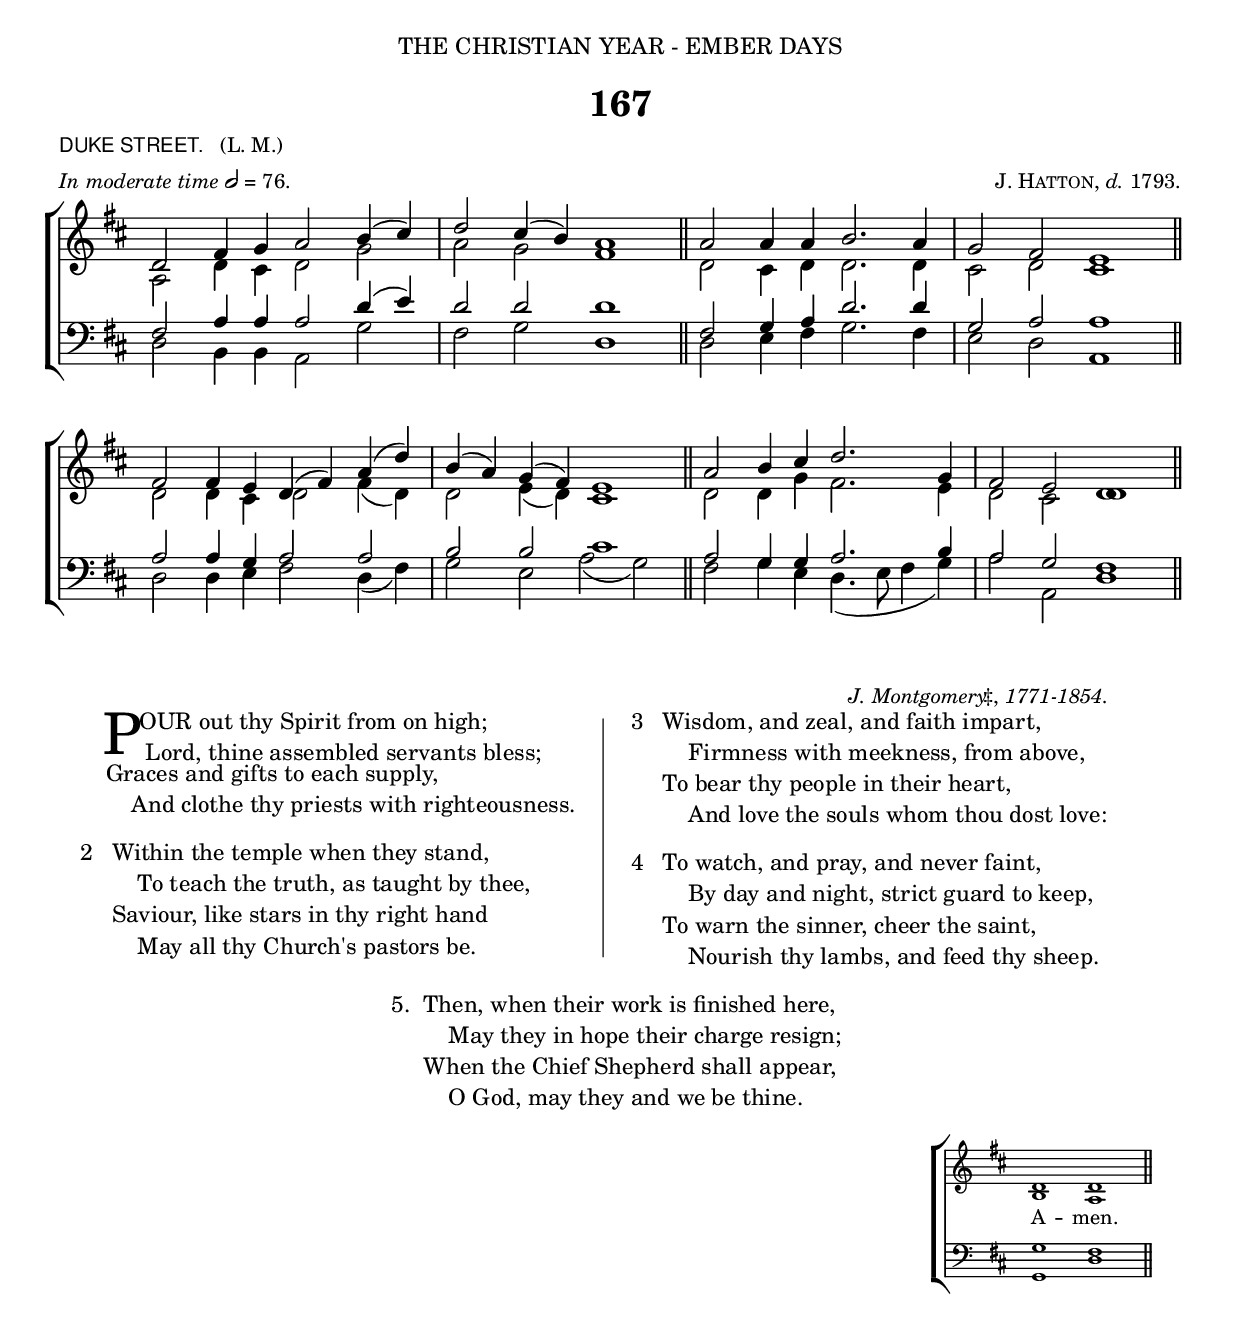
%%%% 268b.png
%%%% Hymn 167. Duke Street Pour out thy Spirit from on high.
%%%% Rev 1.

\version "2.10"

\header {
  dedication = \markup {  \center-align { "THE CHRISTIAN YEAR - EMBER DAYS"
	\hspace #0.1 }}	
	
	title = "167"   
  
  poet = \markup { \small {  \line { \sans { "DUKE STREET."} \hspace #1 \roman {"(L. M.)"}} }}
  
  meter = \markup { \small { \italic {In moderate time} \general-align #Y #DOWN \note #"2" #0.5 = 76.} }
  
  arranger = \markup { \small { \smallCaps "J. Hatton," \italic "d." "1793." }}
  
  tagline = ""
}

%%%%%%%%%%%%%%%%%%%%%%%%%%% Macros

%%% merge. Macro to pull note slightly leftwards.  Used to produce those partially merged wholenotes 

merge = \once \override NoteColumn #'force-hshift = #-0.01

%%% Used to pull a note left. Used when a slurred note pair straddles a longer note above when notecolumn force-hshift does not work 		 

straddle =  { \once \override Score.SeparationItem #'padding = #2
              \once \override NoteHead #'X-offset = #-1.2
              \once \override Stem #'X-offset = #-1.2 }


%%%%%%%%%%%%%%%%%%%%%%%%%%% End of macro definitions

%%% SATB voices

global = {
  \time 4/2
  \key d \major
  \set Staff.midiInstrument = "church organ"
}

soprano = \relative c' { 
  d2 fis4 g a2 b4( cis) | d2 cis4( b) a1 \bar "||" a2 a4 a b2. a4 | g2 fis e1 \bar "||" \break
  fis2 fis4 e d( fis) a( d) | b( a) g( fis) e1 \bar "||" a2 b4 cis d2. g,4 | fis2 e d1 \bar "||"
} 
   
alto = \relative c' {  
  a2 d4 cis d2 g | a g fis1 \bar "||" d2 cis4 d d2. d4 | cis2 d cis1 \bar "||"
  d2 d4 cis d2 fis4( d) | d2 e4 ( d) cis1 \bar "||" d2 d4 g  fis2. e4 | d2 cis \merge d1 \bar "||"
}

tenor = \relative c {\clef bass 
  fis2 a4 a a2 d4( e) | d2 d d1 \bar "||" fis,2 g4 a d2. d4 | g,2 a a1 \bar "||"
  a2 a4 g a2 a | b b cis1 \bar "||" a2 g4 g a2. b4 | a2 g fis1 \bar "||"
}

bass = \relative c {\clef bass 
  d2 b4 b a2 g'2 | fis2 g d1 \bar "||" d2 e4 fis g2. fis4 | e2 d a1 \bar "||"
  d2 d4 e fis2 d4( fis) | g2 e \straddle a( g) | fis2 g4 e d4.( e8 fis4  g) | a2 a, d1 \bar "||"
}

#(ly:set-option 'point-and-click #f)

\paper {
  #(set-paper-size "a4")
%  annotate-spacing = ##t
  print-page-number = ##f
  ragged-last-bottom = ##t
  ragged-bottom = ##t
}

\book{

%%% Score block	

\score{
\new ChoirStaff	
<<
	\context Staff = upper << 
	\context Voice = sopranos { \voiceOne \global \soprano }
	\context Voice = altos    { \voiceTwo \global \alto }
	                      >>
	\context Staff = lower <<
	\context Voice = tenors { \voiceOne \global \tenor }
	\context Voice = basses { \voiceTwo \global \bass }
			        >>
>>
\layout {
		indent=0
		\context { \Score \remove "Bar_number_engraver" }
		\context { \Staff \remove "Time_signature_engraver" }
		\context { \Score \remove "Mark_engraver"  }
                \context { \Staff \consists "Mark_engraver"  }
	} %% close layout

\midi { \context { \Score tempoWholesPerMinute = #(ly:make-moment 76 2) }}      
  	
	
} %%% Score bracket

%%% Lyric attributions and titles

\markup { \small { \hspace #76 \italic "J. Montgomery" \hspace #-1 "‡," \italic "1771-1854." }}

%%% Main lyric block
%%% To fit on one page, lyrics are in 3 columns: column 1 (verses ), column 2 (a dividing line), column 3 (verses); centred last verse

\markup { \hspace #2  %%add space as necc. to center the entire block of lyrics
          \column { %%% super column for entire block of lyrics
	    \line { %% a master line of 3 columns, two for lyrics and one column of a separator line
		\column { %% column 1
	                 \column { %%verse 1 is a column of 2 lines  
	                  \line { \hspace #2.2 \column { \lower #2.4 \fontsize #8 "P" }   %%Drop Cap goes here
				  \hspace #-1.4    %% adjust this if other letters are too far from Drop Cap
				  \column  { \raise #0.0 " OUR out thy Spirit from on high;"
			                                 "  Lord, thine assembled servants bless;" } }     
	                  \line {  \hspace #2.5  %%adjust hspace until this line left edge is flush with Drop Cap
				   \lower  #1.56  %%adjust this until the line spacing looks right
				   \column {   
					   "Graces and gifts to each supply,"
					   "    And clothe thy priests with righteousness."
					   "             " %%% adds vertical spacing between verse
			  		}} 
			         } %%% finish verse 1
           		\line { "2  "
			   \column {	     
				   "Within the temple when they stand,"
				   "    To teach the truth, as taught by thee,"
				   "Saviour, like stars in thy right hand"
				   "    May all thy Church's pastors be."
				   "             " %%% adds vertical spacing between verse
			}}
		}  %% finish Page column 1
		
	\hspace #2 %%adds horizontal space columns 1 and 2   
			   
	\column { \filled-box #'(0.0 . 0.1) #'( -22 . 1) #0 }   %%% Column 2. This is the line dviding the columns 1 and 3. 
			   	   
	\hspace #2 %%adds horizontal space between columns 2 and 3	
	
	\column { %%start page column 3		
			\line {"3  "
			   \column {	     
				   "Wisdom, and zeal, and faith impart,"
				   "    Firmness with meekness, from above,"
				   "To bear thy people in their heart,"
				   "    And love the souls whom thou dost love:"
				   "             " %%% adds vertical spacing between verse
			}}
			\line {"4  "
			    \column {	     
				    "To watch, and pray, and never faint,"
				    "    By day and night, strict guard to keep,"
				    "To warn the sinner, cheer the saint,"
				    "    Nourish thy lambs, and feed thy sheep."
				    "             " %%% adds vertical spacing between verse
			}}
	    } %%% end column 3
     } %%% end master-line
     %%% centred last verse
			\line { \hspace #30 "5. "
			     \column {	     
				     "Then, when their work is finished here,"
				     "    May they in hope their charge resign;"
				     "When the Chief Shepherd shall appear,"
				     "    O God, may they and we be thine."
			}}
   } %%% super column bracket
} %%% lyrics markup bracket


%%% Amen score block
\score{
  \new ChoirStaff
   <<
        \context Staff = upper \with { fontSize = #-3  \override StaffSymbol #'staff-space = #(magstep -2) }  
	                      << 
	\context Voice = "sopranos" { \relative c' { \clef treble \global \voiceOne d1 d1 \bar "||" }}
	\context Voice = "altos"    { \relative c' {  \clef treble \global \voiceTwo b1 a1 \bar "||" }}
	                      >>
			      
	\context Lyrics \lyricsto "altos" { \override LyricText #'font-size = #-1 A -- men. }
	
	\context Staff = lower \with { fontSize = #-3  \override StaffSymbol #'staff-space = #(magstep -2) }  
	                       <<
	\context Voice = "tenors" { \relative c { \clef bass \global \voiceThree g'1 fis1 \bar "||" }}
	\context Voice = "basses" { \relative c { \clef bass \global \voiceFour  g1 d'1 \bar "||" }}
			        >> 
  >>			      
\header { breakbefore = ##f piece = " " opus = " " }
\layout { 
	\context { \Score timing = ##f }
	ragged-right = ##t
	indent = 15\cm
	\context { \Staff \remove Time_signature_engraver }

       }

\midi { \context { \Score tempoWholesPerMinute = #(ly:make-moment 76 2) }}  %%Amen midi       
       
}  


} %%% book bracket
